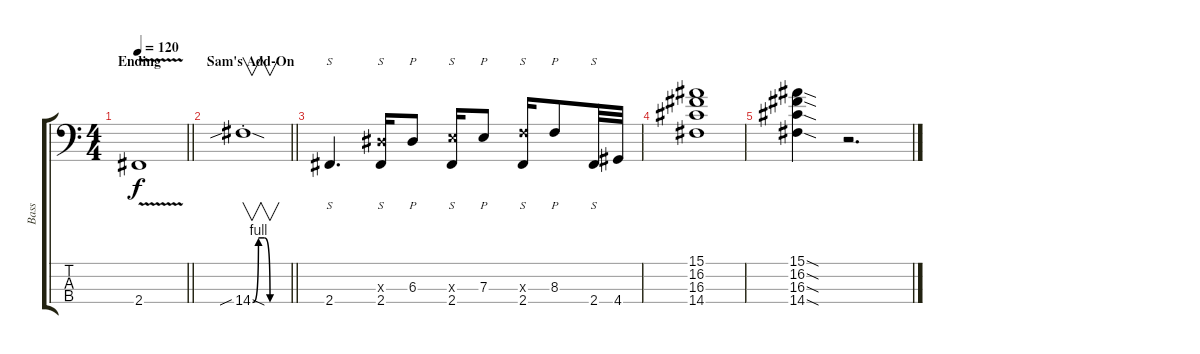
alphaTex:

\track ("Bass" "Bass") {instrument electricbassfinger}
\staff {score tabs}
\tuning (G2 D2 A1 E1) {hide}
\ts (4 4)
\section ("" "Ending")
\tempo 120
\clef f4
\barLineRight lightlight
\ks c
2.4{v}.1{dy f} |
\section ("" "Sam's Add-On")
\barLineRight lightlight
14.4{be (custom 0 0 10 4 20 4 30 0 60 0) sib sod st}.1{v} |
2.4.4{s d} (6.3{x} 2.4).16{s} 6.3.8{p} (7.3{x} 2.4).16{s} 7.3.8{p} (8.3{x} 2.4).16{s} 8.3.8{p} 2.4.32{s} 4.4.32 |
(15.1 16.2 16.3 14.4).1 |
(15.1{sod} 16.2{sod} 16.3{sod} 14.4{sod}).4 r.2{d}
